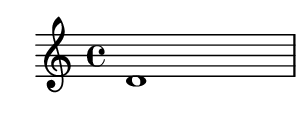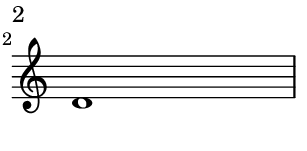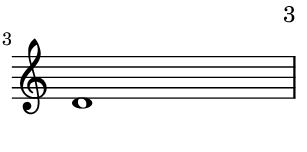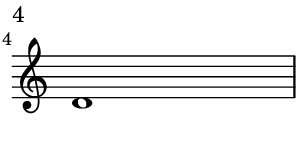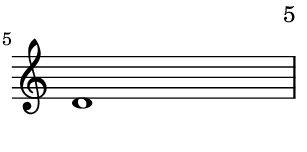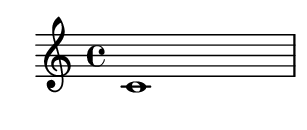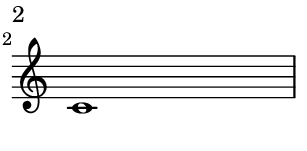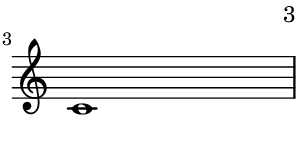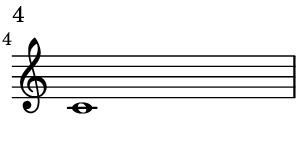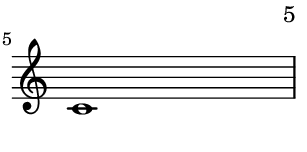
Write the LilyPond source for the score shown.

%% Generated by lilypond-book
%% Options: [exampleindent=10.16\mm,indent=0\mm,line-width=160\mm]
\include "lilypond-book-preamble.ly"


% ****************************************************************
% Start cut-&-pastable-section
% ****************************************************************

#(ly:set-option 'eps-box-padding 3.000000)



\paper {
  indent = 0\mm
  line-width = 160\mm
  % offset the left padding, also add 1mm as lilypond creates cropped
  % images with a little space on the right
  line-width = #(- line-width (* mm  3.000000) (* mm 1))
}

\layout {
  
}




% ****************************************************************
% ly snippet:
% ****************************************************************
\sourcefilename "/lilypond-2.23.82/input/regression/bookpart-level-page-numbering.ly"
\sourcefileline 0
\version "2.23.12"

\header {
  texidoc = "Pages can be numbered per bookpart rather than per book."
}

#(set-default-paper-size "a8")

\paper {
  bookpart-level-page-numbering = ##t
}

\book {
  \bookpart {
    \repeat unfold 5 { d'1 \pageBreak }
  }
  \bookpart {
    \repeat unfold 5 { c'1 \pageBreak }
  }
}



% ****************************************************************
% end ly snippet
% ****************************************************************
